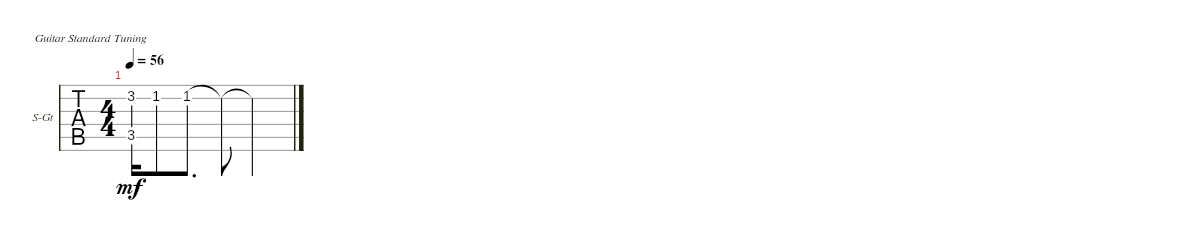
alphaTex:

\defaultSystemsLayout 4
\bracketExtendMode groupsimilarinstruments
\firstSystemTrackNameOrientation horizontal
\otherSystemsTrackNameOrientation horizontal
\track ("Steel Guitar" "S-Gt") {instrument acousticguitarsteel}
\staff {tabs}
\tuning (E4 B3 G3 D3 A2 E2)
\ts (4 4)
\tempo 56
\clef g2
\ks c
(3.5 3.2).16{dy mf} 1.2.8 1.2.8{d} 1.2{t}.8 1.2{t}.2
